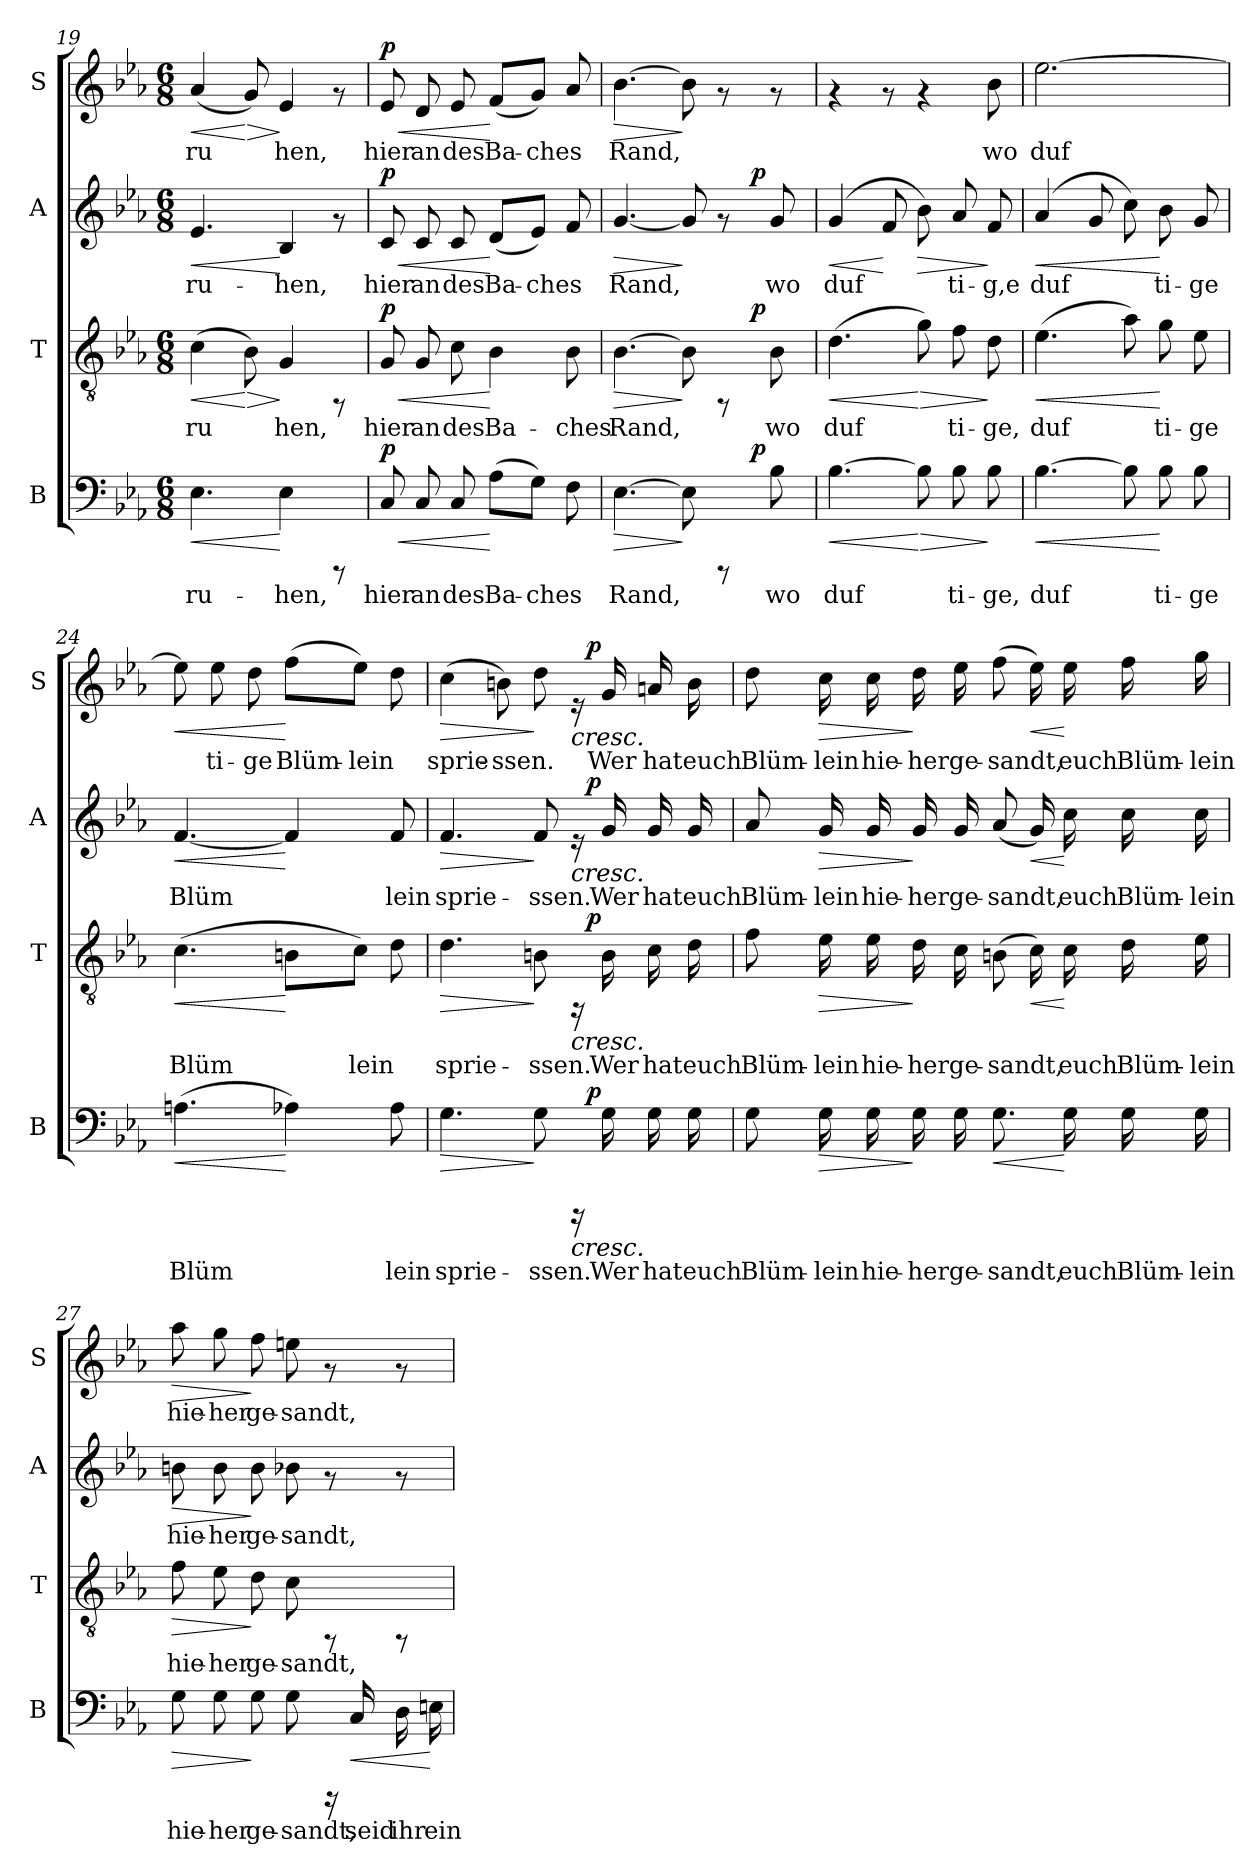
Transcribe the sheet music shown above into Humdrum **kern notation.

**kern	**text	**dynam	**kern	**text	**dynam	**kern	**text	**dynam	**kern	**text	**dynam
*part4	*part4	*part4	*part3	*part3	*part3	*part2	*part2	*part2	*part1	*part1	*part1
*staff4	*staff4	*staff4	*staff3	*staff3	*staff3	*staff2	*staff2	*staff2	*staff1	*staff1	*staff1
*I"B	*	*	*I"T	*	*	*I"A	*	*	*I"S	*	*
*I'B	*	*	*I'T	*	*	*I'A	*	*	*I'S	*	*
*clefF4	*	*	*clefGv2	*	*	*clefG2	*	*	*clefG2	*	*
*k[b-e-a-]	*	*	*k[b-e-a-]	*	*	*k[b-e-a-]	*	*	*k[b-e-a-]	*	*
*E-:	*	*	*E-:	*	*	*E-:	*	*	*E-:	*	*
*M6/8	*	*	*M6/8	*	*	*M6/8	*	*	*M6/8	*	*
=19	=19	=19	=19	=19	=19	=19	=19	=19	=19	=19	=19
!	!LO:LY:b:cj	!LO:HP:b	!	!	!	!	!	!	!	!	!
!	!	!LO:HP:n=1:b	!	!LO:LY:b:cj	!LO:HP:b	!	!LO:LY:b:cj	!LO:HP:b	!	!	!
!	!	!	!	!	!	!	!	!LO:HP:n=1:b	!	!LO:LY:b:cj	!LO:HP:b
4.E-\	ru-	< >	(>4c\	ru-	<	4.e-/	ru-	< >	(<4a-/	ru-	<
!	!	!	!	!LO:LY:b:cj	!LO:HP:n=1:b	!	!	!	!	!LO:LY:b:cj	!LO:HP:n=1:b
.	.	.	8B-\)	--	[ >	.	.	.	8g/)	--	[ >
!	!LO:LY:b:cj	!	!	!LO:LY:b:cj	!	!	!LO:LY:b:cj	!	!	!LO:LY:b:cj	!
4E-\	-hen,	[	4G/	-hen,	]	4B-/	-hen,	[	4e-/	-hen,	]
8rCCC	.	]	8rFF	.	.	8rf	.	]	8rf	.	.
=20	=20	=20	=20	=20	=20	=20	=20	=20	=20	=20	=20
!	!LO:LY:b:cj	!LO:HP:b	!	!LO:LY:b:cj	!LO:HP:b	!	!LO:LY:b:cj	!LO:HP:b	!	!LO:LY:b:cj	!LO:HP:b
!	!	!LO:DY:n=1:a	!	!	!LO:DY:n=1:a	!	!	!LO:DY:n=1:a	!	!	!LO:DY:n=1:a
8C/	hier	< p	8G/	hier	< p	8c/	hier	< p	8e-/	hier	< p
!	!LO:LY:b:cj	!	!	!LO:LY:b:cj	!	!	!LO:LY:b:cj	!	!	!LO:LY:b:cj	!
8C/	an	.	8G/	an	.	8c/	an	.	8d/	an	.
!	!LO:LY:b:cj	!	!	!LO:LY:b:cj	!	!	!LO:LY:b:cj	!	!	!LO:LY:b:cj	!
8C/	des	.	8c\	des	.	8c/	des	.	8e-/	des	.
!	!LO:LY:b:cj	!	!	!LO:LY:b:cj	!	!	!LO:LY:b:cj	!	!	!LO:LY:b:cj	!
(>8A-\L	Ba-	[	4B-\	Ba-	[	(<8d/L	Ba-	[	(<8f/L	Ba-	[
!	!LO:LY:b:cj	!	!	!	!	!	!LO:LY:b:cj	!	!	!LO:LY:b:cj	!
8G\J)	-ches	.	.	.	.	8e-/J)	-ches	.	8g/J)	-ches	.
!	!LO:LY:b:cj	!	!	!LO:LY:b:cj	!	!	!LO:LY:b:cj	!	!	!LO:LY:b:cj	!
8F\	.	.	8B-\	-ches	.	8f/	.	.	8a-/	.	.
!!LO:PB:g=z
=21	=21	=21	=21	=21	=21	=21	=21	=21	=21	=21	=21
!	!LO:LY:b:cj	!LO:HP:b	!	!LO:LY:b:cj	!LO:HP:b	!	!LO:LY:b:cj	!LO:HP:b	!	!LO:LY:b:cj	!LO:HP:b
*^	*	*	*^	*	*	*^	*	*	*	*	*
[>4.E-\	2ryy	Rand,	>	[>4.B-\	2ryy	Rand,	>	[<4.g/	2ryy	Rand,	>	[>4.b-\	Rand,	>
!	!	!LO:LY:b:cj	!	!	!	!LO:LY:b:cj	!	!	!	!LO:LY:b:cj	!	!	!LO:LY:b:cj	!
8E-\]	.	.	]	8B-\]	.	.	]	8g/]	.	.	]	8b-\]	.	]
8rCCC	16ryy	.	.	8rFF	16ryy	.	.	8rf	16ryy	.	.	8rf	.	.
.	64ryy	.	.	.	64ryy	.	.	.	64ryy	.	.	.	.	.
!	!	!	!LO:DY:a	!	!	!	!LO:DY:a	!	!	!	!LO:DY:a	!	!	!
.	8ryy	.	p	.	8ryy	.	p	.	8ryy	.	p	.	.	.
!	!	!LO:LY:b:cj	!	!	!	!LO:LY:b:cj	!	!	!	!LO:LY:b:cj	!	!	!	!
8B-\	.	wo	.	8B-\	.	wo	.	8g/	.	wo	.	8rf	.	.
.	32.ryy	.	.	.	32.ryy	.	.	.	32.ryy	.	.	.	.	.
=22	=22	=22	=22	=22	=22	=22	=22	=22	=22	=22	=22	=22	=22	=22
!	!	!LO:LY:b:cj	!LO:HP:b	!	!	!LO:LY:b:cj	!LO:HP:b	!	!	!LO:LY:b:cj	!LO:HP:b	!	!	!
*v	*v	*	*	*	*	*	*	*v	*v	*	*	*	*	*
*	*	*	*v	*v	*	*	*	*	*	*	*	*
[<4.B-\	duf-	<	(>4.d\	duf-	<	(>4g/	duf-	<	4rf	.	.
!	!	!	!	!	!	!	!LO:LY:b:cj	!	!	!	!
.	.	.	.	.	.	8f/	--	[	8rf	.	.
!	!LO:LY:b:cj	!LO:HP:n=1:b	!	!LO:LY:b:cj	!LO:HP:n=1:b	!	!LO:LY:b:cj	!LO:HP:b	!	!	!
8B-\]	--	[ >	8g\)	--	[ >	8b-\)	--	>	4rf	.	.
!	!LO:LY:b:cj	!	!	!LO:LY:b:cj	!	!	!LO:LY:b:cj	!	!	!	!
8B-\	-ti-	.	8f\	-ti-	.	8a-/	-ti-	.	.	.	.
!	!LO:LY:b:cj	!	!	!LO:LY:b:cj	!	!	!LO:LY:b:cj	!	!	!LO:LY:b:cj	!
8B-\	-ge,	]	8d\	-ge,	]	8f/	-g,e	]	8b-\	wo	.
=23	=23	=23	=23	=23	=23	=23	=23	=23	=23	=23	=23
!	!LO:LY:b:cj	!LO:HP:b	!	!LO:LY:b:cj	!LO:HP:b	!	!LO:LY:b:cj	!LO:HP:b	!	!LO:LY:b:cj	!
[<4.B-\	duf-	<	(>4.e-\	duf-	<	(>4a-/	duf-	<	[>2.ee-\	duf-	.
!	!	!	!	!	!	!	!LO:LY:b:cj	!	!	!	!
.	.	.	.	.	.	8g/	--	.	.	.	.
!	!LO:LY:b:cj	!	!	!LO:LY:b:cj	!	!	!LO:LY:b:cj	!	!	!	!
8B-\]	--	.	8a-\)	--	.	8cc\)	--	.	.	.	.
!	!LO:LY:b:cj	!	!	!LO:LY:b:cj	!	!	!LO:LY:b:cj	!	!	!	!
8B-\	-ti-	[	8g\	-ti-	[	8b-\	-ti-	[	.	.	.
!	!LO:LY:b:cj	!	!	!LO:LY:b:cj	!	!	!LO:LY:b:cj	!	!	!	!
8B-\	-ge	.	8e-\	-ge	.	8g/	-ge	.	.	.	.
=24	=24	=24	=24	=24	=24	=24	=24	=24	=24	=24	=24
!	!LO:LY:b:cj	!LO:HP:b	!	!LO:LY:b:cj	!LO:HP:b	!	!LO:LY:b:cj	!LO:HP:b	!	!LO:LY:b:cj	!LO:HP:b
(>4.An\	Blüm-	<	(>4.c\	Blüm-	<	[<4.f/	Blüm-	<	8ee-\]	--	<
!	!	!	!	!	!	!	!	!	!	!LO:LY:b:cj	!
.	.	.	.	.	.	.	.	.	8ee-\	-ti-	.
!	!	!	!	!	!	!	!	!	!	!LO:LY:b:cj	!
.	.	.	.	.	.	.	.	.	8dd\	-ge	.
!	!LO:LY:b:cj	!	!	!LO:LY:b:cj	!	!	!LO:LY:b:cj	!	!	!LO:LY:b:cj	!
4A-X\)	--	[	8Bn\L	--	[	4f/]	--	[	(>8ff\L	Blüm-	[
!	!	!	!	!LO:LY:b:cj	!	!	!	!	!	!LO:LY:b:cj	!
.	.	.	8c\J)	-lein	.	.	.	.	8ee-\J)	-lein	.
!	!LO:LY:b:cj	!	!	!LO:LY:b:cj	!	!	!LO:LY:b:cj	!	!	!LO:LY:b:cj	!
8A-\	-lein	.	8d\	.	.	8f/	-lein	.	8dd\	.	.
=25	=25	=25	=25	=25	=25	=25	=25	=25	=25	=25	=25
!	!LO:LY:b:cj	!LO:HP:b	!	!LO:LY:b:cj	!LO:HP:b	!	!LO:LY:b:cj	!LO:HP:b	!	!LO:LY:b:cj	!LO:HP:b
*^	*	*	*^	*	*	*^	*	*	*^	*	*
4.G\	2ryy	sprie-	>	4.d\	2ryy	sprie-	>	4.f/	2ryy	sprie-	>	(>4cc\	2ryy	sprie-	>
!	!	!	!	!	!	!	!	!	!	!	!	!	!	!LO:LY:b:cj	!
.	.	.	.	.	.	.	.	.	.	.	.	8bn\)	.	-ssen.	.
!	!	!LO:LY:b:cj	!	!	!	!LO:LY:b:cj	!	!	!	!LO:LY:b:cj	!	!	!	!LO:LY:b:cj	!
8G\	.	-ssen.	]	8Bn\	.	-ssen.	]	8f/	.	-ssen.	]	8dd\	.	.	]
!	!	!	!LO:HP:b	!	!	!	!LO:HP:b	!	!	!	!LO:HP:b	!	!	!	!LO:HP:b
16rBBBB	32ryy	.	<	16rEE	32ryy	.	<	16re	32ryy	.	<	16re	32ryy	.	<
!	!	!	!LO:DY:a	!	!	!	!LO:DY:a	!	!	!	!LO:DY:a	!	!	!	!LO:DY:a
.	8..ryy	.	p	.	8..ryy	.	p	.	8..ryy	.	p	.	8..ryy	.	p
!	!	!LO:LY:b:cj	!	!	!	!LO:LY:b:cj	!	!	!	!LO:LY:b:cj	!	!	!	!LO:LY:b:cj	!
16G\	.	Wer	.	16B\	.	Wer	.	16g/	.	Wer	.	16g/	.	Wer	.
!	!	!LO:LY:b:cj	!	!	!	!LO:LY:b:cj	!	!	!	!LO:LY:b:cj	!	!	!	!LO:LY:b:cj	!
16G\	.	hat	.	16c\	.	hat	.	16g/	.	hat	.	16an/	.	hat	.
!	!	!LO:LY:b:cj	!	!	!	!LO:LY:b:cj	!	!	!	!LO:LY:b:cj	!	!	!	!LO:LY:b:cj	!
16G\	.	euch	[	16d\	.	euch	[	16g/	.	euch	[	16b\	.	euch	[
!!LO:PB:g=z
=26	=26	=26	=26	=26	=26	=26	=26	=26	=26	=26	=26	=26	=26	=26	=26
!	!	!LO:LY:b:cj	!	!	!	!LO:LY:b:cj	!	!	!	!LO:LY:b:cj	!	!	!	!LO:LY:b:cj	!
*v	*v	*	*	*	*	*	*	*v	*v	*	*	*v	*v	*	*
*	*	*	*v	*v	*	*	*	*	*	*	*	*
8G\	Blüm-	.	8f\	Blüm-	.	8a-/	Blüm-	.	8dd\	Blüm-	.
!	!LO:LY:b:cj	!LO:HP:b	!	!LO:LY:b:cj	!LO:HP:b	!	!LO:LY:b:cj	!LO:HP:b	!	!LO:LY:b:cj	!LO:HP:b
16G\	-lein	>	16e-\	-lein	>	16g/	-lein	>	16cc\	-lein	>
!	!LO:LY:b:cj	!	!	!LO:LY:b:cj	!	!	!LO:LY:b:cj	!	!	!LO:LY:b:cj	!
16G\	hie-	.	16e-\	hie-	.	16g/	hie-	.	16cc\	hie-	.
!	!LO:LY:b:cj	!	!	!LO:LY:b:cj	!	!	!LO:LY:b:cj	!	!	!LO:LY:b:cj	!
16G\	-her	]	16d\	-her	]	16g/	-her	]	16dd\	-her	]
!	!LO:LY:b:cj	!	!	!LO:LY:b:cj	!	!	!LO:LY:b:cj	!	!	!LO:LY:b:cj	!
16G\	ge-	.	16c\	ge-	.	16g/	ge-	.	16ee-\	ge-	.
!	!LO:LY:b:cj	!LO:HP:b	!	!LO:LY:b:cj	!	!	!LO:LY:b:cj	!	!	!LO:LY:b:cj	!
8.G\	-sandt,	<	(>8Bn\	-sandt,	.	(<8a-/	-sandt,	.	(>8ff\	-sandt,	.
!	!	!	!	!LO:LY:b:cj	!LO:HP:b	!	!LO:LY:b:cj	!LO:HP:b	!	!LO:LY:b:cj	!LO:HP:b
.	.	.	16c\)	.	<	16g/)	.	<	16ee-\)	.	<
!	!LO:LY:b:cj	!	!	!LO:LY:b:cj	!	!	!LO:LY:b:cj	!	!	!LO:LY:b:cj	!
16G\	euch	[	16c\	euch	[	16cc\	euch	[	16ee-\	euch	[
!	!LO:LY:b:cj	!	!	!LO:LY:b:cj	!	!	!LO:LY:b:cj	!	!	!LO:LY:b:cj	!
16G\	Blüm-	.	16d\	Blüm-	.	16cc\	Blüm-	.	16ff\	Blüm-	.
!	!LO:LY:b:cj	!	!	!LO:LY:b:cj	!	!	!LO:LY:b:cj	!	!	!LO:LY:b:cj	!
16G\	-lein	.	16e-\	-lein	.	16cc\	-lein	.	16gg\	-lein	.
=27	=27	=27	=27	=27	=27	=27	=27	=27	=27	=27	=27
!	!LO:LY:b:cj	!LO:HP:b	!	!LO:LY:b:cj	!LO:HP:b	!	!LO:LY:b:cj	!LO:HP:b	!	!LO:LY:b:cj	!LO:HP:b
8G\	hie-	>	8f\	hie-	>	8bn\	hie-	>	8aa-\	hie-	>
!	!LO:LY:b:cj	!	!	!LO:LY:b:cj	!	!	!LO:LY:b:cj	!	!	!LO:LY:b:cj	!
8G\	-her	.	8e-\	-her	.	8b\	-her	.	8gg\	-her	.
!	!LO:LY:b:cj	!	!	!LO:LY:b:cj	!	!	!LO:LY:b:cj	!	!	!LO:LY:b:cj	!
8G\	ge-	]	8d\	ge-	]	8b\	ge-	]	8ff\	ge-	]
!	!LO:LY:b:cj	!	!	!LO:LY:b:cj	!	!	!LO:LY:b:cj	!	!	!LO:LY:b:cj	!
8G\	-sandt,	.	8c\	-sandt,	.	8b-X\	-sandt,	.	8een\	-sandt,	.
16rBBBB	.	.	8rFF	.	.	8rf	.	.	8rf	.	.
!	!LO:LY:b:cj	!LO:HP:b	!	!	!	!	!	!	!	!	!
16C/	seid	<	.	.	.	.	.	.	.	.	.
!	!LO:LY:b:cj	!	!	!	!	!	!	!	!	!	!
16D\	ihr	.	8rFF	.	.	8rf	.	.	8rf	.	.
!	!LO:LY:b:cj	!	!	!	!	!	!	!	!	!	!
16En\	ein	[	.	.	.	.	.	.	.	.	.
=	=	=	=	=	=	=	=	=	=	=	=
*-	*-	*-	*-	*-	*-	*-	*-	*-	*-	*-	*-
